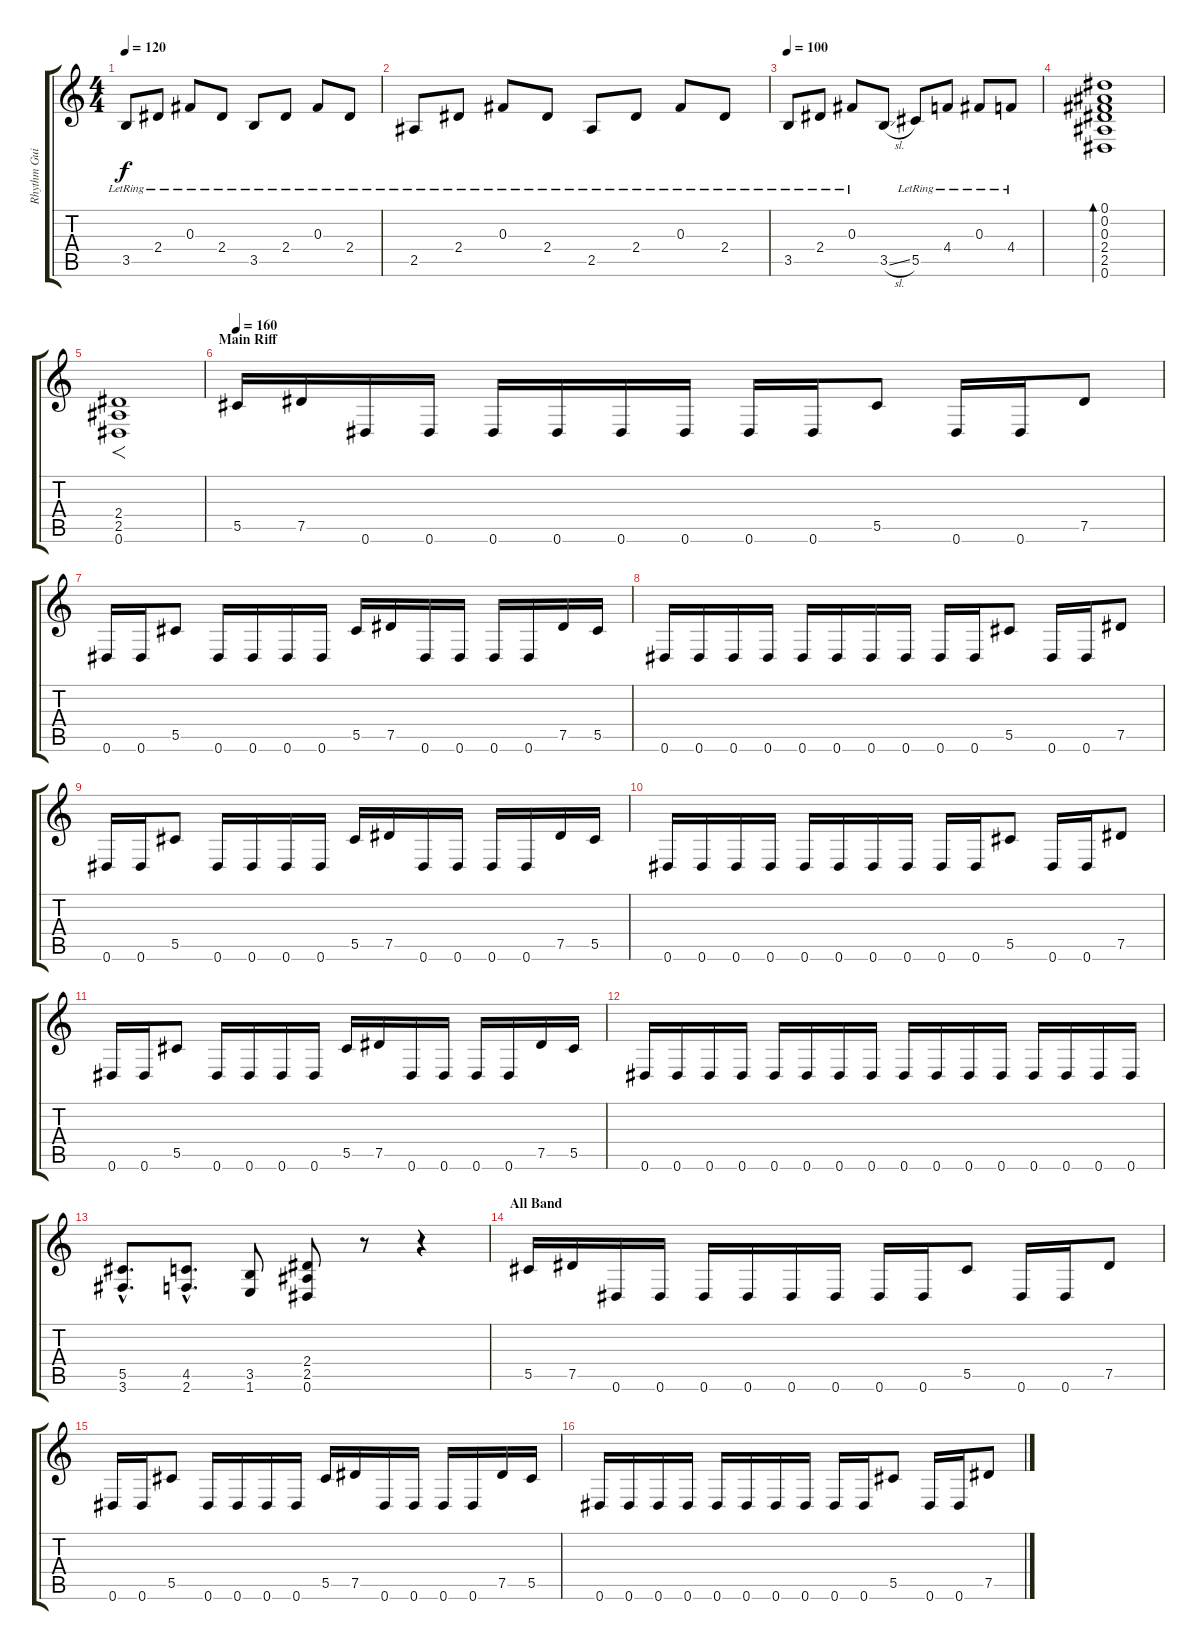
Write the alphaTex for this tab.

\track ("Rhythm Guitar" "Rhythm Gui") {instrument electricguitarmuted}
\staff {score tabs}
\tuning (Eb4 Bb3 Gb3 Db3 Ab2 Eb2) {hide}
\ts (4 4)
\tempo 120
\clef g2
\ks c
3.5{lr}.8{dy f} 2.4{lr}.8 0.3{lr}.8 2.4{lr}.8 3.5{lr}.8 2.4{lr}.8 0.3{lr}.8 2.4{lr}.8 |
2.5{lr}.8 2.4{lr}.8 0.3{lr}.8 2.4{lr}.8 2.5{lr}.8 2.4{lr}.8 0.3{lr}.8 2.4{lr}.8 |
\tempo 100
3.5{lr}.8 2.4{lr}.8 0.3{lr}.8 3.5{sl}.8 5.5{lr}.8 4.4{lr}.8 0.3{lr}.8 4.4{lr}.8 |
(0.1 0.2 0.3 2.4 2.5 0.6).1{bd 240} |
(2.4 2.5 0.6).1{f instrument distortionguitar} |
\section ("" "Main Riff")
\tempo 160
5.5.16 7.5.16 0.6.16 0.6.16 0.6.16 0.6.16 0.6.16 0.6.16 0.6.16 0.6.16 5.5.8 0.6.16 0.6.16 7.5.8 |
0.6.16 0.6.16 5.5.8 0.6.16 0.6.16 0.6.16 0.6.16 5.5.16 7.5.16 0.6.16 0.6.16 0.6.16 0.6.16 7.5.16 5.5.16 |
0.6.16 0.6.16 0.6.16 0.6.16 0.6.16 0.6.16 0.6.16 0.6.16 0.6.16 0.6.16 5.5.8 0.6.16 0.6.16 7.5.8 |
0.6.16 0.6.16 5.5.8 0.6.16 0.6.16 0.6.16 0.6.16 5.5.16 7.5.16 0.6.16 0.6.16 0.6.16 0.6.16 7.5.16 5.5.16 |
0.6.16 0.6.16 0.6.16 0.6.16 0.6.16 0.6.16 0.6.16 0.6.16 0.6.16 0.6.16 5.5.8 0.6.16 0.6.16 7.5.8 |
0.6.16 0.6.16 5.5.8 0.6.16 0.6.16 0.6.16 0.6.16 5.5.16 7.5.16 0.6.16 0.6.16 0.6.16 0.6.16 7.5.16 5.5.16 |
0.6.16 0.6.16 0.6.16 0.6.16 0.6.16 0.6.16 0.6.16 0.6.16 0.6.16 0.6.16 0.6.16 0.6.16 0.6.16 0.6.16 0.6.16 0.6.16 |
(5.5{hac} 3.6{hac}).8{d} (4.5{hac} 2.6{hac}).8{d} (3.5 1.6).8 (2.4 2.5 0.6).8 r.8 r.4 |
\section ("" "All Band")
5.5.16 7.5.16 0.6.16 0.6.16 0.6.16 0.6.16 0.6.16 0.6.16 0.6.16 0.6.16 5.5.8 0.6.16 0.6.16 7.5.8 |
0.6.16 0.6.16 5.5.8 0.6.16 0.6.16 0.6.16 0.6.16 5.5.16 7.5.16 0.6.16 0.6.16 0.6.16 0.6.16 7.5.16 5.5.16 |
0.6.16 0.6.16 0.6.16 0.6.16 0.6.16 0.6.16 0.6.16 0.6.16 0.6.16 0.6.16 5.5.8 0.6.16 0.6.16 7.5.8
